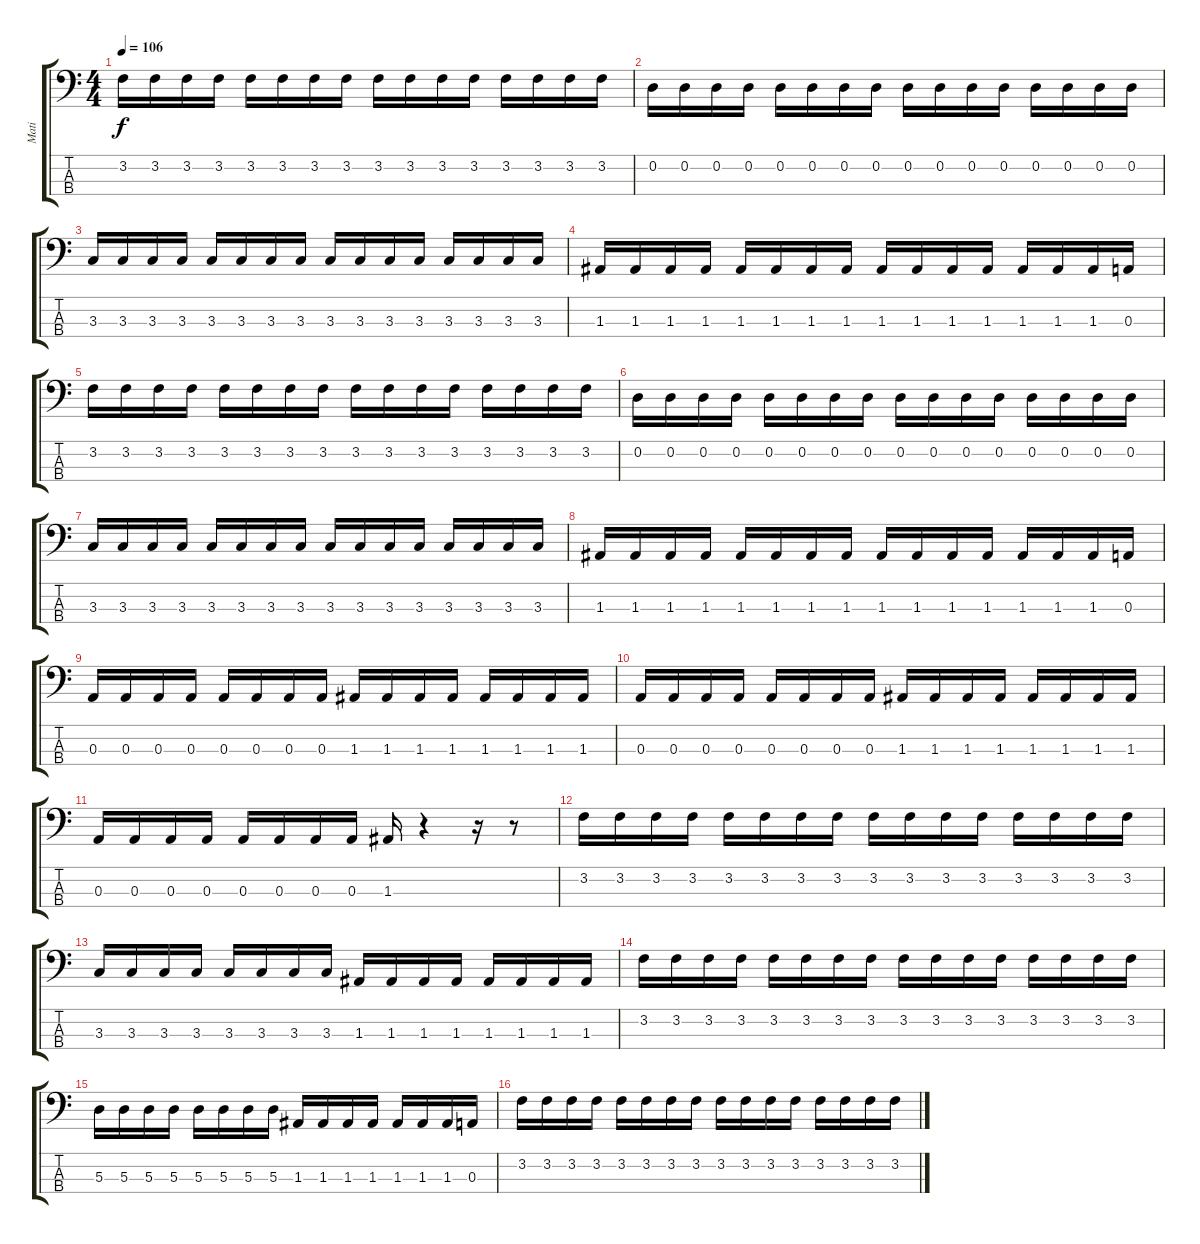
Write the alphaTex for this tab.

\track ("Mati" "Mati") {instrument electricbasspick}
\staff {score tabs}
\tuning (G2 D2 A1 E1) {hide}
\ts (4 4)
\tempo 106
\clef f4
\ks c
3.2.16{dy f} 3.2.16 3.2.16 3.2.16 3.2.16 3.2.16 3.2.16 3.2.16 3.2.16 3.2.16 3.2.16 3.2.16 3.2.16 3.2.16 3.2.16 3.2.16 |
0.2.16 0.2.16 0.2.16 0.2.16 0.2.16 0.2.16 0.2.16 0.2.16 0.2.16 0.2.16 0.2.16 0.2.16 0.2.16 0.2.16 0.2.16 0.2.16 |
3.3.16 3.3.16 3.3.16 3.3.16 3.3.16 3.3.16 3.3.16 3.3.16 3.3.16 3.3.16 3.3.16 3.3.16 3.3.16 3.3.16 3.3.16 3.3.16 |
1.3.16 1.3.16 1.3.16 1.3.16 1.3.16 1.3.16 1.3.16 1.3.16 1.3.16 1.3.16 1.3.16 1.3.16 1.3.16 1.3.16 1.3.16 0.3.16 |
3.2.16 3.2.16 3.2.16 3.2.16 3.2.16 3.2.16 3.2.16 3.2.16 3.2.16 3.2.16 3.2.16 3.2.16 3.2.16 3.2.16 3.2.16 3.2.16 |
0.2.16 0.2.16 0.2.16 0.2.16 0.2.16 0.2.16 0.2.16 0.2.16 0.2.16 0.2.16 0.2.16 0.2.16 0.2.16 0.2.16 0.2.16 0.2.16 |
3.3.16 3.3.16 3.3.16 3.3.16 3.3.16 3.3.16 3.3.16 3.3.16 3.3.16 3.3.16 3.3.16 3.3.16 3.3.16 3.3.16 3.3.16 3.3.16 |
1.3.16 1.3.16 1.3.16 1.3.16 1.3.16 1.3.16 1.3.16 1.3.16 1.3.16 1.3.16 1.3.16 1.3.16 1.3.16 1.3.16 1.3.16 0.3.16 |
0.3.16 0.3.16 0.3.16 0.3.16 0.3.16 0.3.16 0.3.16 0.3.16 1.3.16 1.3.16 1.3.16 1.3.16 1.3.16 1.3.16 1.3.16 1.3.16 |
0.3.16 0.3.16 0.3.16 0.3.16 0.3.16 0.3.16 0.3.16 0.3.16 1.3.16 1.3.16 1.3.16 1.3.16 1.3.16 1.3.16 1.3.16 1.3.16 |
0.3.16 0.3.16 0.3.16 0.3.16 0.3.16 0.3.16 0.3.16 0.3.16 1.3.16 r.4 r.16 r.8 |
3.2.16 3.2.16 3.2.16 3.2.16 3.2.16 3.2.16 3.2.16 3.2.16 3.2.16 3.2.16 3.2.16 3.2.16 3.2.16 3.2.16 3.2.16 3.2.16 |
3.3.16 3.3.16 3.3.16 3.3.16 3.3.16 3.3.16 3.3.16 3.3.16 1.3.16 1.3.16 1.3.16 1.3.16 1.3.16 1.3.16 1.3.16 1.3.16 |
3.2.16 3.2.16 3.2.16 3.2.16 3.2.16 3.2.16 3.2.16 3.2.16 3.2.16 3.2.16 3.2.16 3.2.16 3.2.16 3.2.16 3.2.16 3.2.16 |
5.3.16 5.3.16 5.3.16 5.3.16 5.3.16 5.3.16 5.3.16 5.3.16 1.3.16 1.3.16 1.3.16 1.3.16 1.3.16 1.3.16 1.3.16 0.3.16 |
3.2.16 3.2.16 3.2.16 3.2.16 3.2.16 3.2.16 3.2.16 3.2.16 3.2.16 3.2.16 3.2.16 3.2.16 3.2.16 3.2.16 3.2.16 3.2.16
